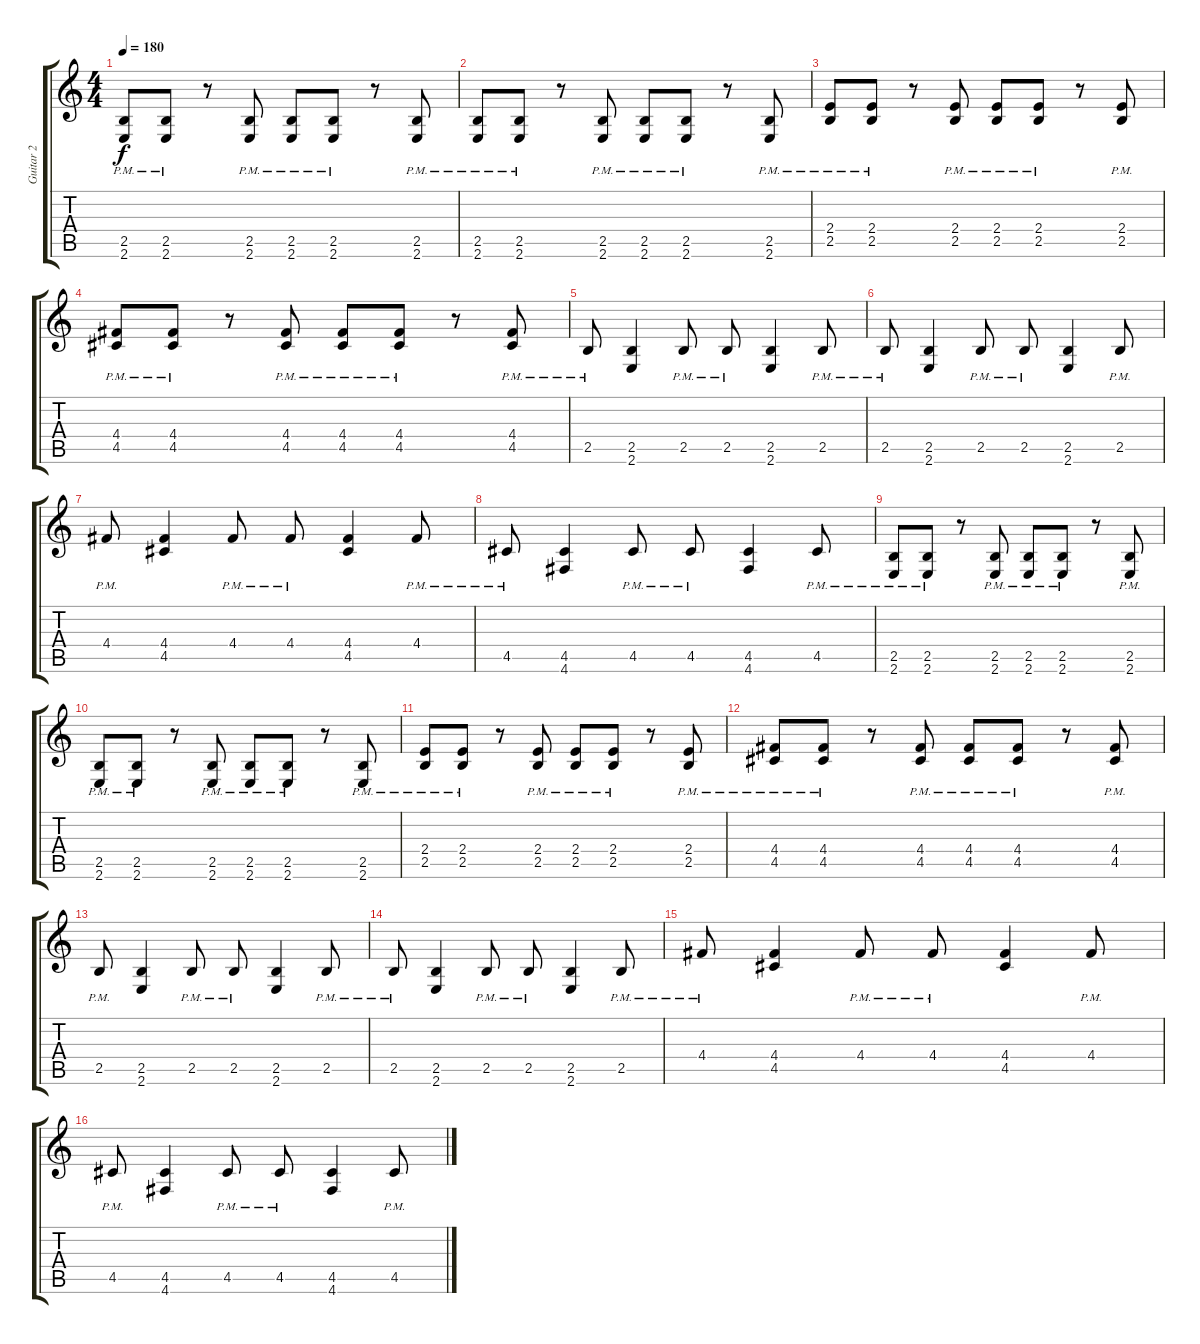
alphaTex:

\track ("Guitar 2" "Guitar 2") {instrument distortionguitar}
\staff {score tabs}
\tuning (E4 B3 G3 D3 A2 D2) {hide}
\ts (4 4)
\tempo 180
\clef g2
\ks c
(2.5 2.6{pm}).8{dy f volume 13 instrument overdrivenguitar} (2.5 2.6{pm}).8 r.8 (2.5 2.6{pm}).8 (2.5 2.6{pm}).8 (2.5 2.6{pm}).8 r.8 (2.5 2.6{pm}).8 |
(2.5 2.6{pm}).8 (2.5 2.6{pm}).8 r.8 (2.5 2.6{pm}).8 (2.5 2.6{pm}).8 (2.5 2.6{pm}).8 r.8 (2.5 2.6{pm}).8 |
(2.4 2.5{pm}).8 (2.4 2.5{pm}).8 r.8 (2.4 2.5{pm}).8 (2.4 2.5{pm}).8 (2.4 2.5{pm}).8 r.8 (2.4 2.5{pm}).8 |
(4.4 4.5{pm}).8 (4.4 4.5{pm}).8 r.8 (4.4 4.5{pm}).8 (4.4 4.5{pm}).8 (4.4 4.5{pm}).8 r.8 (4.4 4.5{pm}).8 |
2.5{pm}.8{volume 7} (2.5 2.6).4 2.5{pm}.8 2.5{pm}.8 (2.5 2.6).4 2.5{pm}.8 |
2.5{pm}.8 (2.5 2.6).4 2.5{pm}.8 2.5{pm}.8 (2.5 2.6).4 2.5{pm}.8 |
4.4{pm}.8 (4.4 4.5).4 4.4{pm}.8 4.4{pm}.8 (4.4 4.5).4 4.4{pm}.8 |
4.5{pm}.8 (4.5 4.6).4 4.5{pm}.8 4.5{pm}.8 (4.5 4.6).4 4.5{pm}.8 |
(2.5 2.6{pm}).8{volume 12 instrument overdrivenguitar} (2.5 2.6{pm}).8 r.8 (2.5 2.6{pm}).8 (2.5 2.6{pm}).8 (2.5 2.6{pm}).8 r.8 (2.5 2.6{pm}).8 |
(2.5 2.6{pm}).8 (2.5 2.6{pm}).8 r.8 (2.5 2.6{pm}).8 (2.5 2.6{pm}).8 (2.5 2.6{pm}).8 r.8 (2.5 2.6{pm}).8 |
(2.4 2.5{pm}).8 (2.4 2.5{pm}).8 r.8 (2.4 2.5{pm}).8 (2.4 2.5{pm}).8 (2.4 2.5{pm}).8 r.8 (2.4 2.5{pm}).8 |
(4.4 4.5{pm}).8 (4.4 4.5{pm}).8 r.8 (4.4 4.5{pm}).8 (4.4 4.5{pm}).8 (4.4 4.5{pm}).8 r.8 (4.4 4.5{pm}).8 |
2.5{pm}.8{volume 7} (2.5 2.6).4 2.5{pm}.8 2.5{pm}.8 (2.5 2.6).4 2.5{pm}.8 |
2.5{pm}.8 (2.5 2.6).4 2.5{pm}.8 2.5{pm}.8 (2.5 2.6).4 2.5{pm}.8 |
4.4{pm}.8 (4.4 4.5).4 4.4{pm}.8 4.4{pm}.8 (4.4 4.5).4 4.4{pm}.8 |
4.5{pm}.8 (4.5 4.6).4 4.5{pm}.8 4.5{pm}.8 (4.5 4.6).4 4.5{pm}.8
